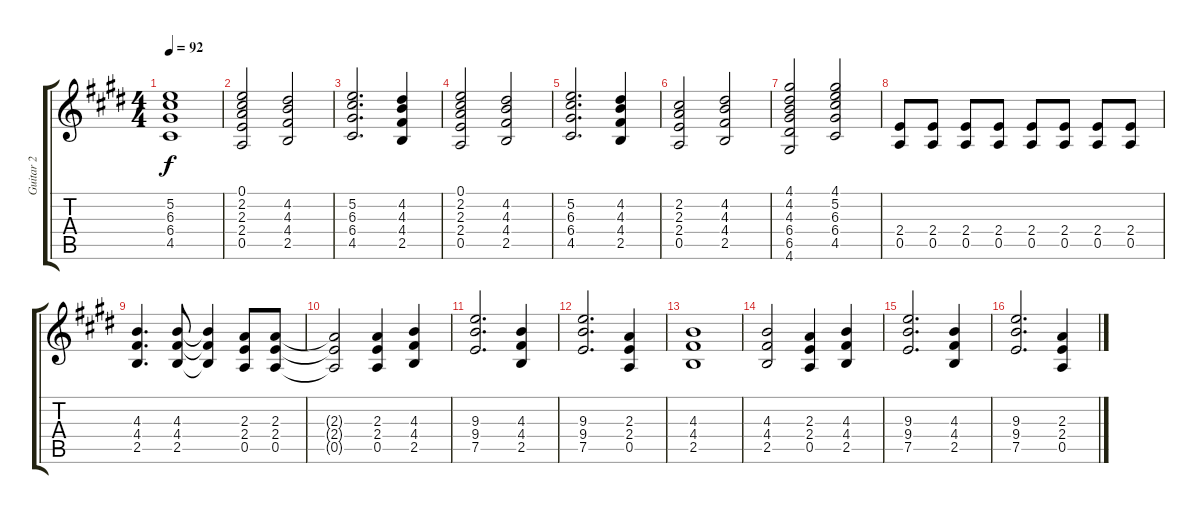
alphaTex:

\track ("Guitar 2" "Guitar 2") {instrument acousticguitarsteel}
\staff {score tabs}
\tuning (E4 B3 G3 D3 A2 E2) {hide}
\ts (4 4)
\tempo 92
\clef g2
\ks e
(5.2{t} 6.3{t} 6.4{t} 4.5{t}).1{dy f} |
(0.1 2.2 2.3 2.4 0.5).2 (4.2 4.3 4.4 2.5).2 |
(5.2 6.3 6.4 4.5).2{d} (4.2 4.3 4.4 2.5).4 |
(0.1 2.2 2.3 2.4 0.5).2 (4.2 4.3 4.4 2.5).2 |
(5.2 6.3 6.4 4.5).2{d} (4.2 4.3 4.4 2.5).4 |
(2.2 2.3 2.4 0.5).2 (4.2 4.3 4.4 2.5).2 |
(4.1 4.2 4.3 6.4 6.5 4.6).2 (4.1 5.2 6.3 6.4 4.5).2 |
(2.4 0.5).8 (2.4 0.5).8 (2.4 0.5).8 (2.4 0.5).8 (2.4 0.5).8 (2.4 0.5).8 (2.4 0.5).8 (2.4 0.5).8 |
(4.3 4.4 2.5).4{d} (4.3 4.4 2.5).8 (4.3{t} 4.4{t} 2.5{t}).4 (2.3 2.4 0.5).8 (2.3 2.4 0.5).8 |
(2.3{t} 2.4{t} 0.5{t}).2 (2.3 2.4 0.5).4 (4.3 4.4 2.5).4 |
(9.3 9.4 7.5).2{d} (4.3 4.4 2.5).4 |
(9.3 9.4 7.5).2{d} (2.3 2.4 0.5).4 |
(4.3 4.4 2.5).1 |
(4.3 4.4 2.5).2 (2.3 2.4 0.5).4 (4.3 4.4 2.5).4 |
(9.3 9.4 7.5).2{d} (4.3 4.4 2.5).4 |
(9.3 9.4 7.5).2{d} (2.3 2.4 0.5).4
